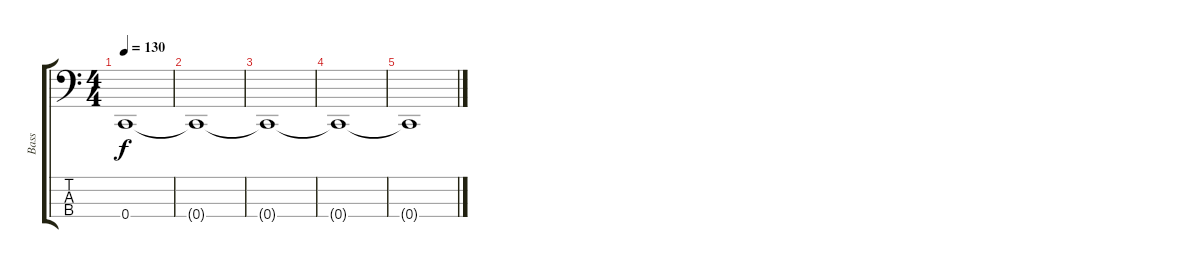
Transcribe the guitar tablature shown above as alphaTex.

\track ("Bass" "Bass") {instrument electricbassfinger}
\staff {score tabs}
\tuning (F2 C2 G1 C1) {hide}
\ts (4 4)
\tempo 130
\clef f4
\ks c
0.4{t}.1{dy f} |
0.4{t}.1 |
0.4{t}.1 |
0.4{t}.1{volume 0} |
0.4{t}.1
